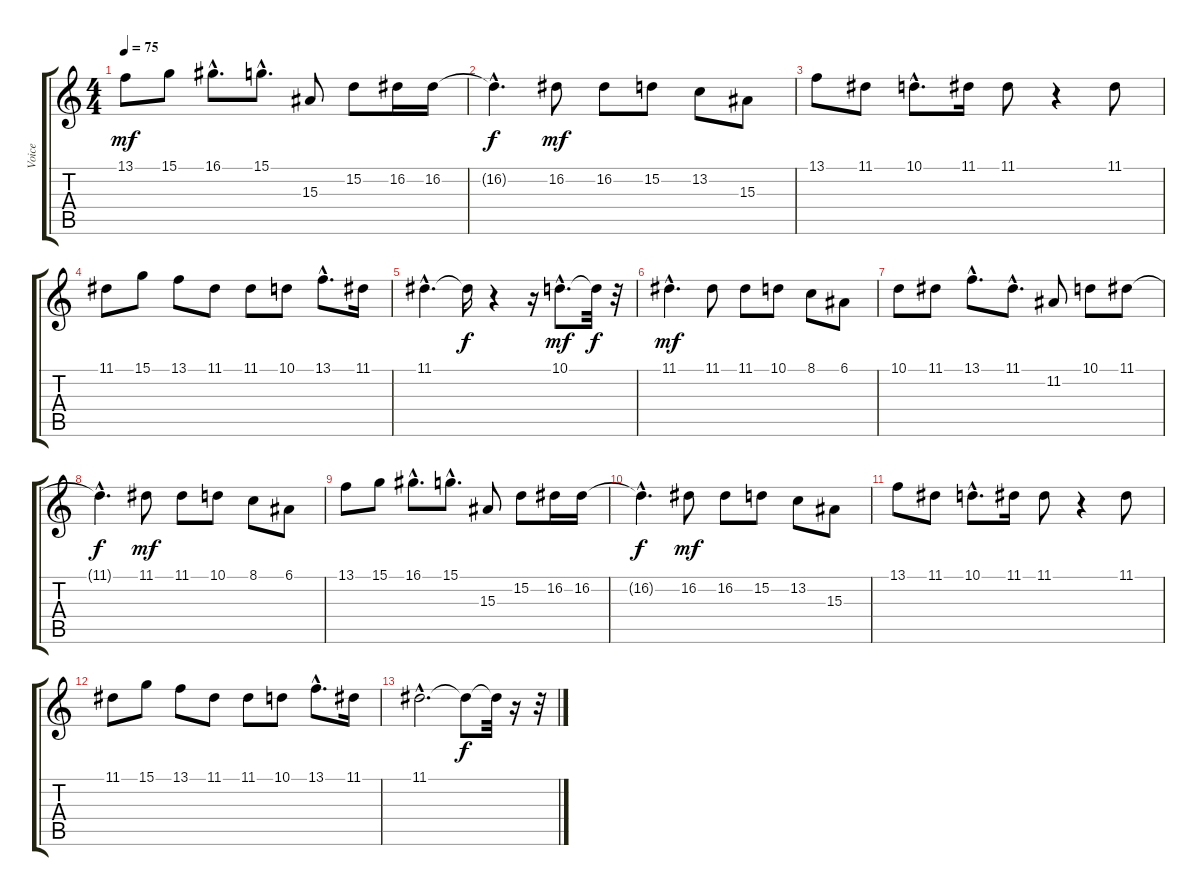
\track ("Voice" "Voice") {instrument flute}
\staff {score tabs}
\tuning (E4 B3 G3 D3 A2 E2) {hide}
\ts (4 4)
\tempo 75
\clef g2
\ks c
13.1.8{dy mf} 15.1.8 16.1{hac}.8{d} 15.1{hac}.8{d} 15.3.8 15.2.8 16.2.16 16.2.16 |
16.2{hac t}.4{d dy f} 16.2.8{dy mf} 16.2.8 15.2.8 13.2.8 15.3.8 |
13.1.8 11.1.8 10.1{hac}.8{d} 11.1.16 11.1.8 r.4 11.1.8 |
11.1.8 15.1.8 13.1.8 11.1.8 11.1.8 10.1.8 13.1{hac}.8{d} 11.1.16 |
11.1{hac}.4{d} 11.1{t}.16{dy f} r.4 r.16 10.1{hac}.8{d dy mf} 10.1{t}.32{dy f} r.32 |
11.1{hac}.4{d dy mf} 11.1.8 11.1.8 10.1.8 8.1.8 6.1.8 |
10.1.8 11.1.8 13.1{hac}.8{d} 11.1{hac}.8{d} 11.2.8 10.1.8 11.1.8 |
11.1{hac t}.4{d dy f} 11.1.8{dy mf} 11.1.8 10.1.8 8.1.8 6.1.8 |
13.1.8 15.1.8 16.1{hac}.8{d} 15.1{hac}.8{d} 15.3.8 15.2.8 16.2.16 16.2.16 |
16.2{hac t}.4{d dy f} 16.2.8{dy mf} 16.2.8 15.2.8 13.2.8 15.3.8 |
13.1.8 11.1.8 10.1{hac}.8{d} 11.1.16 11.1.8 r.4 11.1.8 |
11.1.8 15.1.8 13.1.8 11.1.8 11.1.8 10.1.8 13.1{hac}.8{d} 11.1.16 |
11.1{hac}.2{d} 11.1{t}.8{dy f} 11.1{t}.32 r.16 r.32
